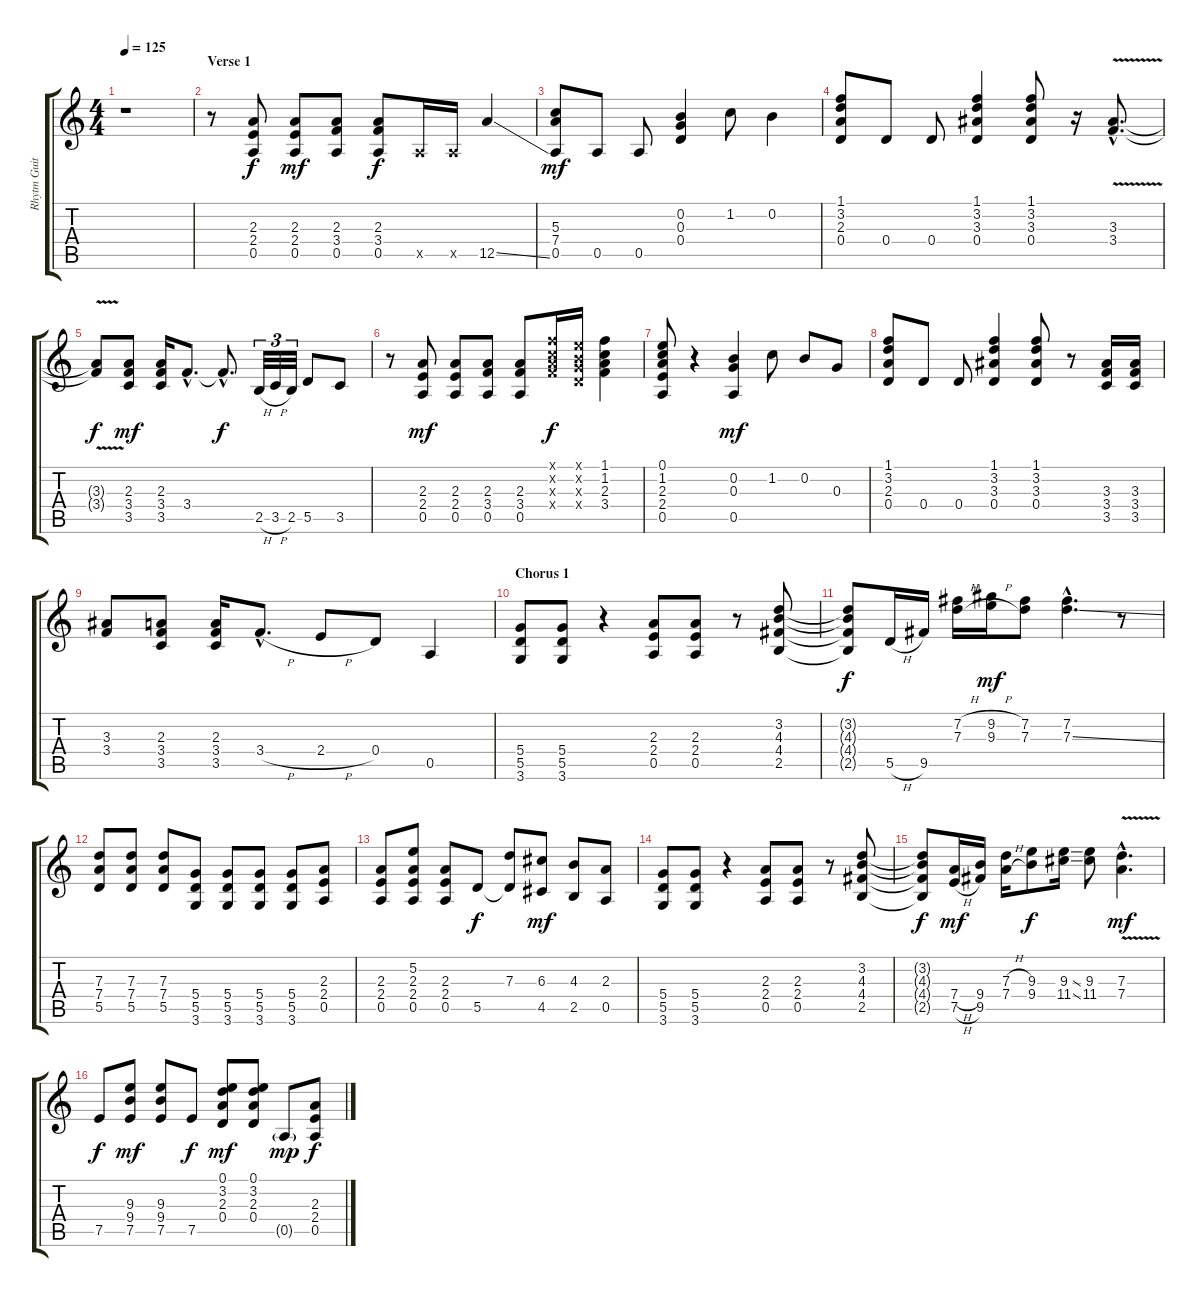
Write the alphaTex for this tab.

\track ("Rhytm Guitar" "Rhytm Guit") {instrument distortionguitar}
\staff {score tabs}
\tuning (E4 B3 G3 D3 A2 E2) {hide}
\ts (4 4)
\tempo 125
\clef g2
\ks c
r.1{dy f} |
\section ("" "Verse 1")
r.8 (2.3 2.4 0.5).8 (2.3 2.4 0.5).8{dy mf} (2.3 3.4 0.5).8 (2.3 3.4 0.5).8{dy f} 0.5{x}.16 0.5{x}.16 12.5{ss}.4 |
(5.3 7.4 0.5).8{dy mf} 0.5.8 0.5.8 (0.2 0.3 0.4).4 1.2.8 0.2.4 |
(1.1 3.2 2.3 0.4).8 0.4.8 0.4.8 (1.1 3.2 3.3 0.4).4 (1.1 3.2 3.3 0.4).8 r.16 (3.3{v hac} 3.4{v hac}).8{d} |
(3.3{t} 3.4{t}).8{dy f} (2.3 3.4 3.5).8{dy mf} (2.3 3.4 3.5).16 3.4{hac}.8{d} 3.4{hac t}.8{d dy f} 2.5{h}.32{tu (3 2)} 3.5{h}.32{tu (3 2)} 2.5.32{tu (3 2)} 5.5.8 3.5.8 |
r.8 (2.3 2.4 0.5).8{dy mf} (2.3 2.4 0.5).8 (2.3 3.4 0.5).8 (2.3 3.4 0.5).8 (1.1{x} 1.2{x} 2.3{x} 3.4{x}).16{dy f} (0.1{x} 0.2{x} 0.3{x} 0.4{x}).16 (1.1 1.2 2.3 3.4).4 |
(0.1 1.2 2.3 2.4 0.5).8 r.4 (0.2 0.3 0.5).4{dy mf} 1.2.8 0.2.8 0.3.8 |
(1.1 3.2 2.3 0.4).8 0.4.8 0.4.8 (1.1 3.2 3.3 0.4).4 (1.1 3.2 3.3 0.4).8 r.8 (3.3 3.4 3.5).16 (3.3 3.4 3.5).16 |
(3.3 3.4).8 (2.3 3.4 3.5).8 (2.3 3.4 3.5).16 3.4{h hac}.8{d} 2.4{h}.8 0.4.8 0.5.4 |
\section ("" "Chorus 1")
(5.4 5.5 3.6).8 (5.4 5.5 3.6).8 r.4 (2.3 2.4 0.5).8 (2.3 2.4 0.5).8 r.8 (3.2 4.3 4.4 2.5).8 |
(3.2{t} 4.3{t} 4.4{t} 2.5{t}).8{dy f} 5.5{h}.16 9.5.16 (7.2{h} 7.3{h}).16 (9.2{h} 9.3{h}).16{dy mf} (7.2 7.3).8 (7.2{hac} 7.3{ss hac}).4{d} r.8 |
(7.3 7.4 5.5).8 (7.3 7.4 5.5).8 (7.3 7.4 5.5).8 (5.4 5.5 3.6).8 (5.4 5.5 3.6).8 (5.4 5.5 3.6).8 (5.4 5.5 3.6).8 (2.3 2.4 0.5).8 |
(2.3 2.4 0.5).8 (5.2 2.3 2.4 0.5).8 (2.3 2.4 0.5).8 5.5.8{dy f} (7.3 5.5{t}).8 (6.3 4.5).8{dy mf} (4.3 2.5).8 (2.3 0.5).8 |
(5.4 5.5 3.6).8 (5.4 5.5 3.6).8 r.4 (2.3 2.4 0.5).8 (2.3 2.4 0.5).8 r.8 (3.2 4.3 4.4 2.5).8 |
(3.2{t} 4.3{t} 4.4{t} 2.5{t}).8{dy f} (7.4{h} 7.5{h}).16{dy mf} (9.4 9.5).16 (7.3{h} 7.4{h}).16 (9.3 9.4).8{dy f} (9.3{ss} 11.4{ss}).16 (9.3 11.4).8 (7.3{v hac} 7.4{v hac}).4{d dy mf} |
7.5.8{dy f} (9.3 9.4 7.5).8{dy mf} (9.3 9.4 7.5).8 7.5.8{dy f} (0.1 3.2 2.3 0.4).8{dy mf} (0.1 3.2 2.3 0.4).8 0.5{g}.8{dy mp} (2.3 2.4 0.5).8{dy f}
